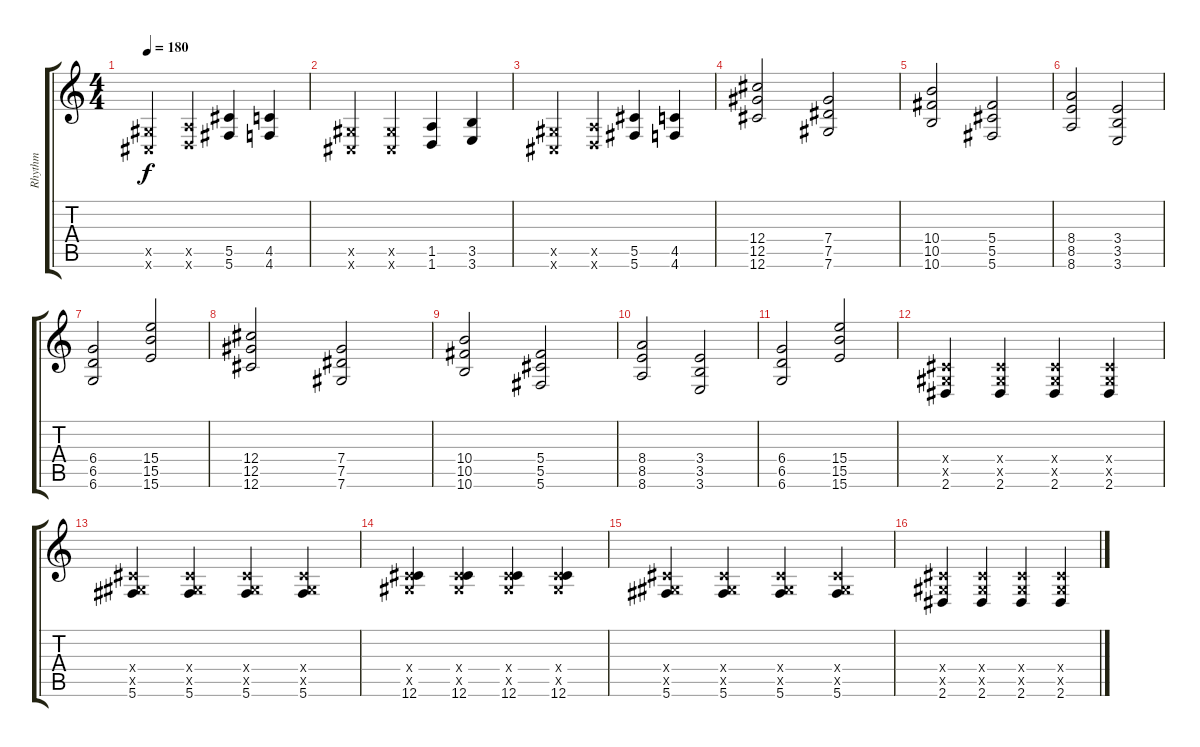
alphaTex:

\track ("Rhythm" "Rhythm") {instrument distortionguitar}
\staff {score tabs}
\tuning (Eb4 Bb3 Gb3 Db3 Ab2 Db2) {hide}
\ts (4 4)
\tempo 180
\clef g2
\ks c
(0.5{x} 0.6{x}).4{dy f} (1.5{x} 1.6{x}).4 (5.5 5.6).4 (4.5 4.6).4 |
(0.5{x} 0.6{x}).4 (0.5{x} 0.6{x}).4 (1.5 1.6).4 (3.5 3.6).4 |
(0.5{x} 0.6{x}).4 (1.5{x} 1.6{x}).4 (5.5 5.6).4 (4.5 4.6).4 |
(12.4 12.5 12.6).2 (7.4 7.5 7.6).2 |
(10.4 10.5 10.6).2 (5.4 5.5 5.6).2 |
(8.4 8.5 8.6).2 (3.4 3.5 3.6).2 |
(6.4 6.5 6.6).2 (15.4 15.5 15.6).2 |
(12.4 12.5 12.6).2 (7.4 7.5 7.6).2 |
(10.4 10.5 10.6).2 (5.4 5.5 5.6).2 |
(8.4 8.5 8.6).2 (3.4 3.5 3.6).2 |
(6.4 6.5 6.6).2 (15.4 15.5 15.6).2 |
(0.4{x} 0.5{x} 2.6).4 (0.4{x} 0.5{x} 2.6).4 (0.4{x} 0.5{x} 2.6).4 (0.4{x} 0.5{x} 2.6).4 |
(0.4{x} 0.5{x} 5.6).4 (0.4{x} 0.5{x} 5.6).4 (0.4{x} 0.5{x} 5.6).4 (0.4{x} 0.5{x} 5.6).4 |
(0.4{x} 0.5{x} 12.6).4 (0.4{x} 0.5{x} 12.6).4 (0.4{x} 0.5{x} 12.6).4 (0.4{x} 0.5{x} 12.6).4 |
(0.4{x} 0.5{x} 5.6).4 (0.4{x} 0.5{x} 5.6).4 (0.4{x} 0.5{x} 5.6).4 (0.4{x} 0.5{x} 5.6).4 |
(0.4{x} 0.5{x} 2.6).4 (0.4{x} 0.5{x} 2.6).4 (0.4{x} 0.5{x} 2.6).4 (0.4{x} 0.5{x} 2.6).4
